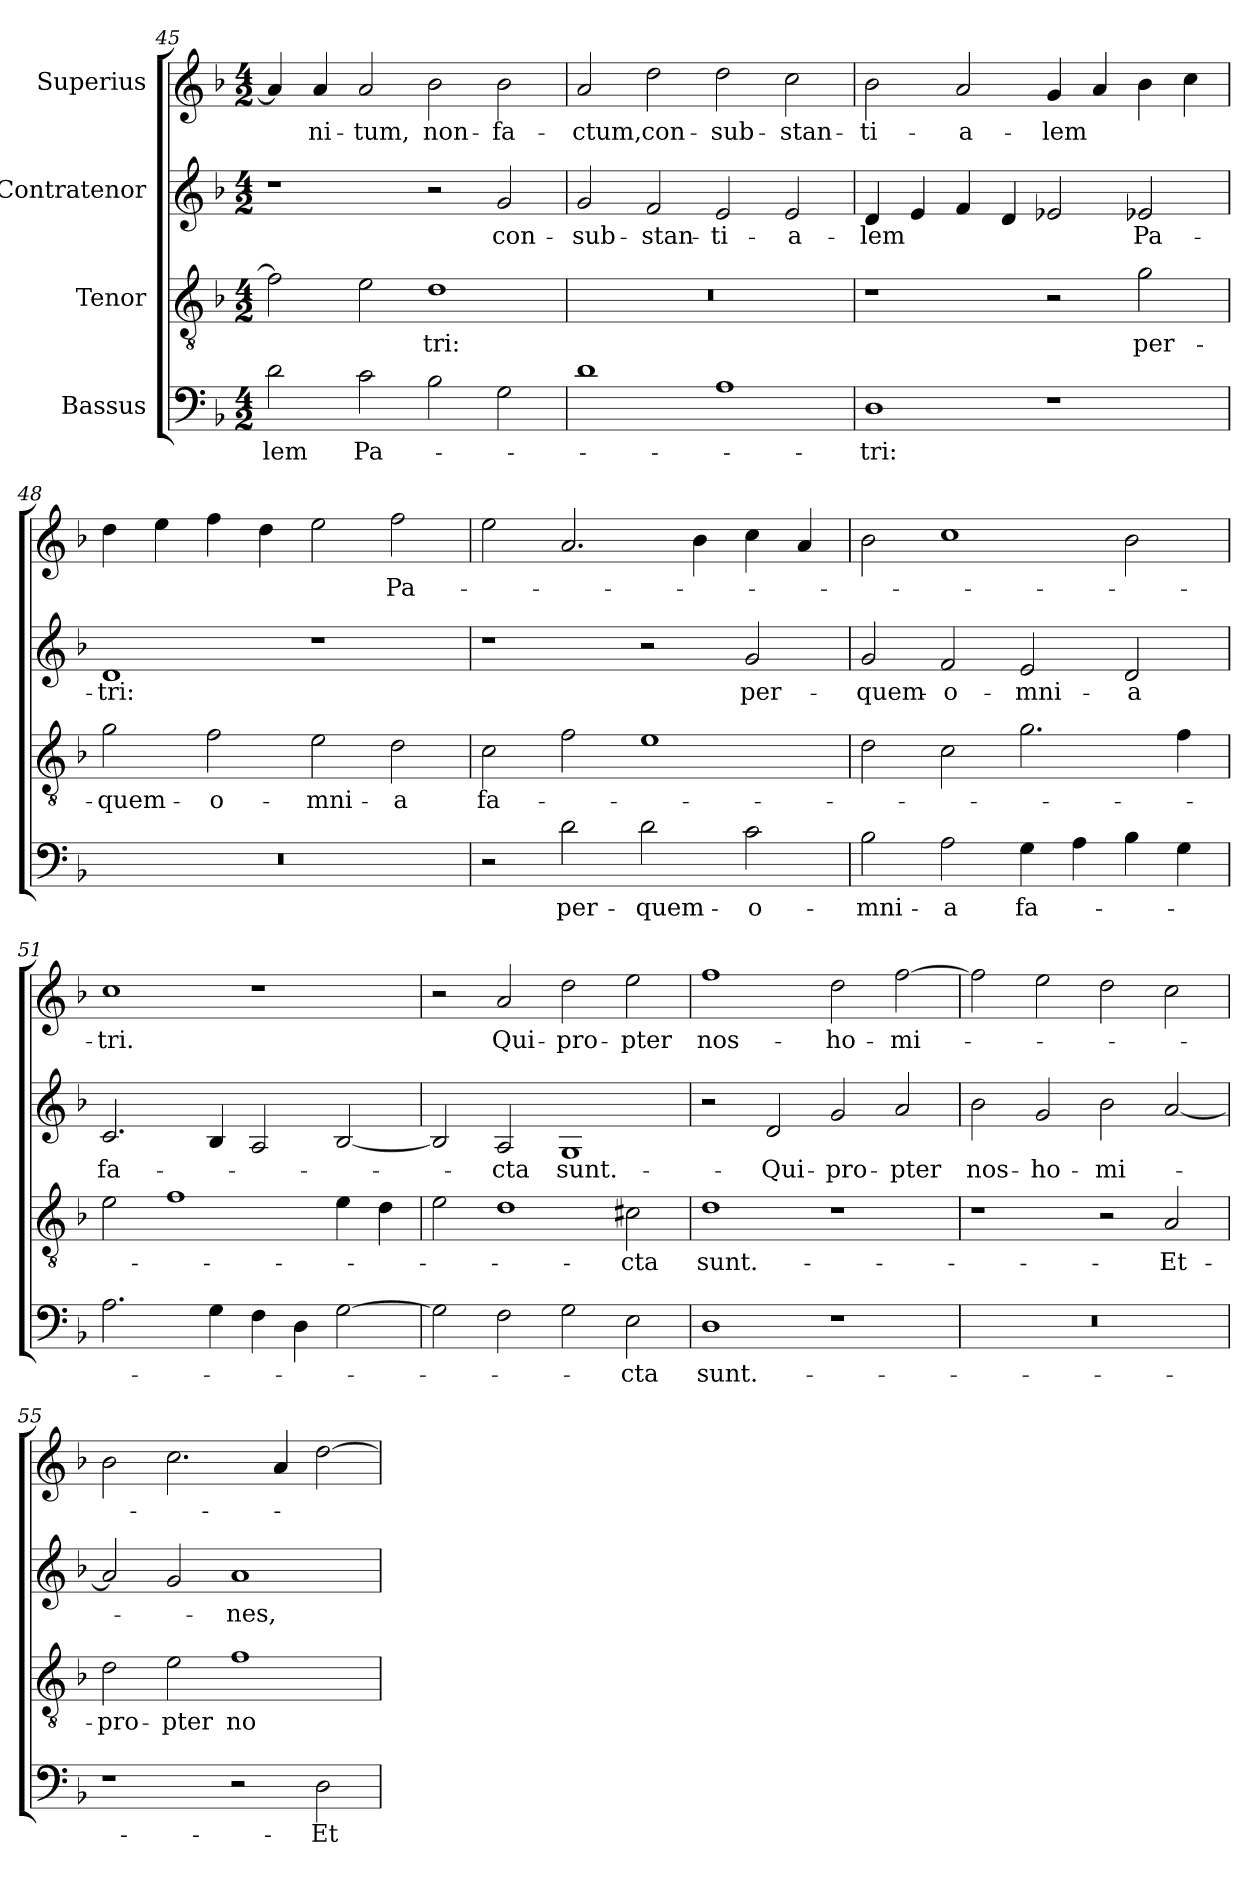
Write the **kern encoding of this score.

**kern	**text	**kern	**text	**kern	**text	**kern	**text
*part4	*part4	*part3	*part3	*part2	*part2	*part1	*part1
*staff4	*staff4	*staff3	*staff3	*staff2	*staff2	*staff1	*staff1
*I"Bassus	*	*I"Tenor	*	*I"Contratenor	*	*I"Superius	*
*clefF4	*	*clefGv2	*	*clefG2	*	*clefG2	*
*k[b-]	*	*k[b-]	*	*k[b-]	*	*k[b-]	*
*M4/2	*	*M4/2	*	*M4/2	*	*M4/2	*
=45	=45	=45	=45	=45	=45	=45	=45
2d\	-lem	2f\]	.	1r	.	4a/]	.
.	.	.	.	.	.	4a/	-ni-
2c\	Pa-	2e\	.	.	.	2a/	-tum,
2B-\	.	1d\	-tri:	2r	.	2b-\	non-
2G\	.	.	.	2g/	con-	2b-\	fa-
=46	=46	=46	=46	=46	=46	=46	=46
1d\	.	0r	.	2g/	-sub-	2a/	-ctum,
.	.	.	.	2f/	-stan-	2dd\	con-
1A\	.	.	.	2e/	-ti-	2dd\	-sub-
.	.	.	.	2e/	-a-	2cc\	-stan-
=47	=47	=47	=47	=47	=47	=47	=47
1D\	-tri:	1r	.	4d/	-lem	2b-\	-ti-
.	.	.	.	4e/	.	.	.
.	.	.	.	4f/	.	2a/	-a-
.	.	.	.	4d/	.	.	.
1r	.	2r	.	2e-X/	.	4g/	-lem
.	.	.	.	.	.	4a/	.
.	.	2g\	per-	2e-X/	Pa-	4b-\	.
.	.	.	.	.	.	4cc\	.
=48	=48	=48	=48	=48	=48	=48	=48
0r	.	2g\	quem-	1d/	-tri:	4dd\	.
.	.	.	.	.	.	4ee\	.
.	.	2f\	o-	.	.	4ff\	.
.	.	.	.	.	.	4dd\	.
.	.	2e\	-mni-	1r	.	2ee\	.
.	.	2d\	-a	.	.	2ff\	Pa-
=49	=49	=49	=49	=49	=49	=49	=49
2r	.	2c\	fa-	1r	.	2ee\	.
2d\	per-	2f\	.	.	.	2.a/	.
2d\	quem-	1e\	.	2r	.	.	.
.	.	.	.	.	.	4b-\	.
2c\	o-	.	.	2g/	per-	4cc\	.
.	.	.	.	.	.	4a/	.
=50	=50	=50	=50	=50	=50	=50	=50
2B-\	-mni-	2d\	.	2g/	quem-	2b-\	.
2A\	-a	2c\	.	2f/	o-	1cc\	.
4G\	fa-	2.g\	.	2e/	-mni-	.	.
4A\	.	.	.	.	.	.	.
4B-\	.	.	.	2d/	-a	2b-\	.
4G\	.	4f\	.	.	.	.	.
=51	=51	=51	=51	=51	=51	=51	=51
2.A\	.	2e\	.	2.c/	fa-	1cc\	-tri.
.	.	1f\	.	.	.	.	.
4G\	.	.	.	4B-/	.	.	.
4F\	.	.	.	2A/	.	1r	.
4D\	.	.	.	.	.	.	.
[2G\	.	4e\	.	[2B-/	.	.	.
.	.	4d\	.	.	.	.	.
=52	=52	=52	=52	=52	=52	=52	=52
2G\]	.	2e\	.	2B-/]	.	2r	.
2F\	.	1d\	.	2A/	-cta	2a/	Qui-
2G\	.	.	.	1G/	sunt.-	2dd\	pro-
2E\	-cta	2c#X\	-cta	.	.	2ee\	-pter
=53	=53	=53	=53	=53	=53	=53	=53
1D\	sunt.-	1d\	sunt.-	2r	.	1ff\	nos-
.	.	.	.	2d/	Qui-	.	.
1r	.	1r	.	2g/	pro-	2dd\	ho-
.	.	.	.	2a/	-pter	[2ff\	-mi-
=54	=54	=54	=54	=54	=54	=54	=54
0r	.	1r	.	2b-\	nos-	2ff\]	.
.	.	.	.	2g/	ho-	2ee\	.
.	.	2r	.	2b-\	-mi-	2dd\	.
.	.	2A/	Et-	[2a/	.	2cc\	.
=55	=55	=55	=55	=55	=55	=55	=55
1r	.	2d\	pro-	2a/]	.	2b-\	.
.	.	2e\	-pter	2g/	.	2.cc\	.
2r	.	1f\	no-	1a/	-nes,	.	.
.	.	.	.	.	.	4a/	.
2D\	Et-	.	.	.	.	[2dd\	.
=	=	=	=	=	=	=	=
*-	*-	*-	*-	*-	*-	*-	*-
